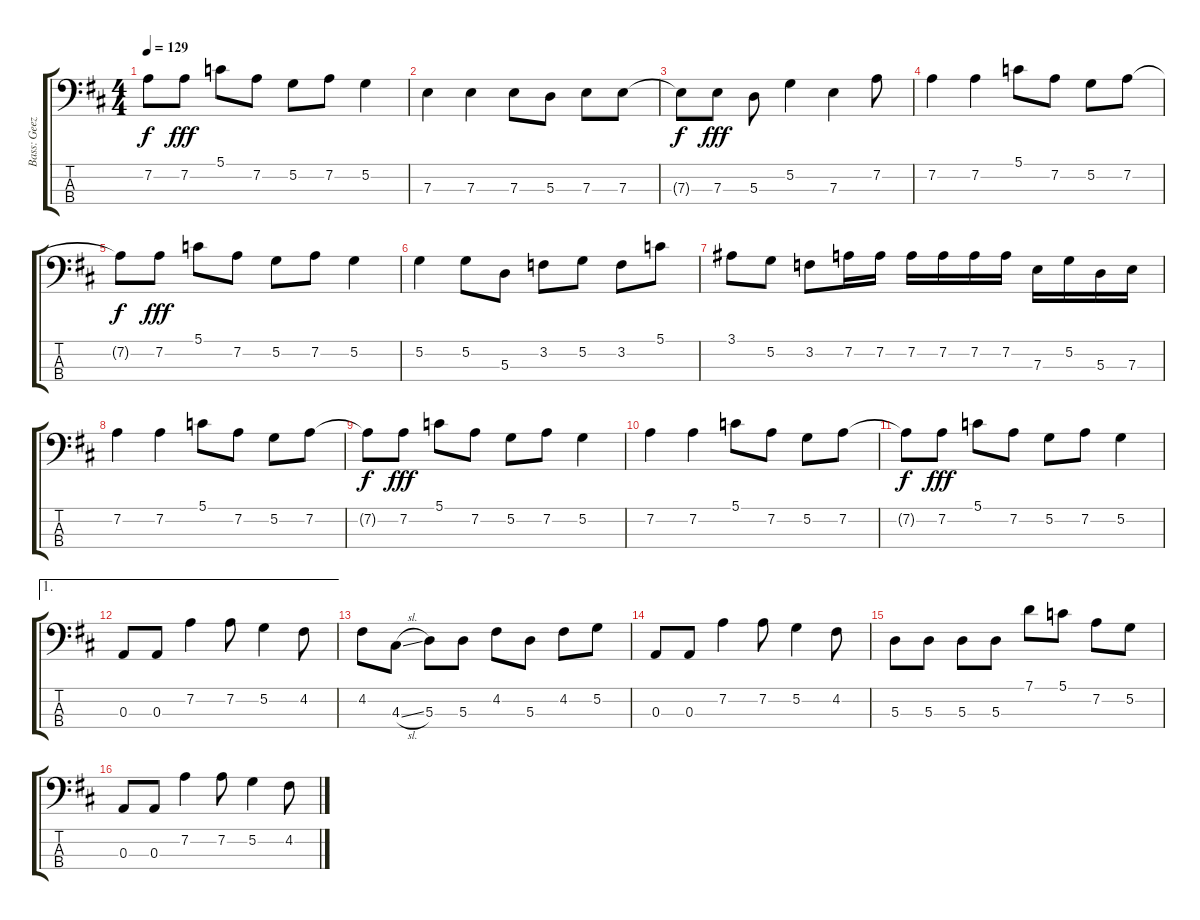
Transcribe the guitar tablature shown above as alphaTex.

\track ("Bass: Geezer" "Bass: Geez") {instrument electricbassfinger}
\staff {score tabs}
\tuning (G2 D2 A1 E1) {hide}
\ts (4 4)
\tempo 129
\clef f4
\ks d
7.2{t}.8{dy f} 7.2.8{dy fff} 5.1.8 7.2.8 5.2.8 7.2.8 5.2.4 |
7.3.4 7.3.4 7.3.8 5.3.8 7.3.8 7.3.8 |
7.3{t}.8{dy f} 7.3.8{dy fff} 5.3.8 5.2.4 7.3.4 7.2.8 |
7.2.4 7.2.4 5.1.8 7.2.8 5.2.8 7.2.8 |
7.2{t}.8{dy f} 7.2.8{dy fff} 5.1.8 7.2.8 5.2.8 7.2.8 5.2.4 |
5.2.4 5.2.8 5.3.8 3.2.8 5.2.8 3.2.8 5.1.8 |
3.1.8 5.2.8 3.2.8 7.2.16 7.2.16 7.2.16 7.2.16 7.2.16 7.2.16 7.3.16 5.2.16 5.3.16 7.3.16 |
7.2.4 7.2.4 5.1.8 7.2.8 5.2.8 7.2.8 |
7.2{t}.8{dy f} 7.2.8{dy fff} 5.1.8 7.2.8 5.2.8 7.2.8 5.2.4 |
7.2.4 7.2.4 5.1.8 7.2.8 5.2.8 7.2.8 |
7.2{t}.8{dy f} 7.2.8{dy fff} 5.1.8 7.2.8 5.2.8 7.2.8 5.2.4 |
\ae 1
0.3.8 0.3.8 7.2.4 7.2.8 5.2.4 4.2.8 |
4.2.8 4.3{sl}.8 5.3.8 5.3.8 4.2.8 5.3.8 4.2.8 5.2.8 |
0.3.8 0.3.8 7.2.4 7.2.8 5.2.4 4.2.8 |
5.3.8 5.3.8 5.3.8 5.3.8 7.1.8 5.1.8 7.2.8 5.2.8 |
0.3.8 0.3.8 7.2.4 7.2.8 5.2.4 4.2.8
